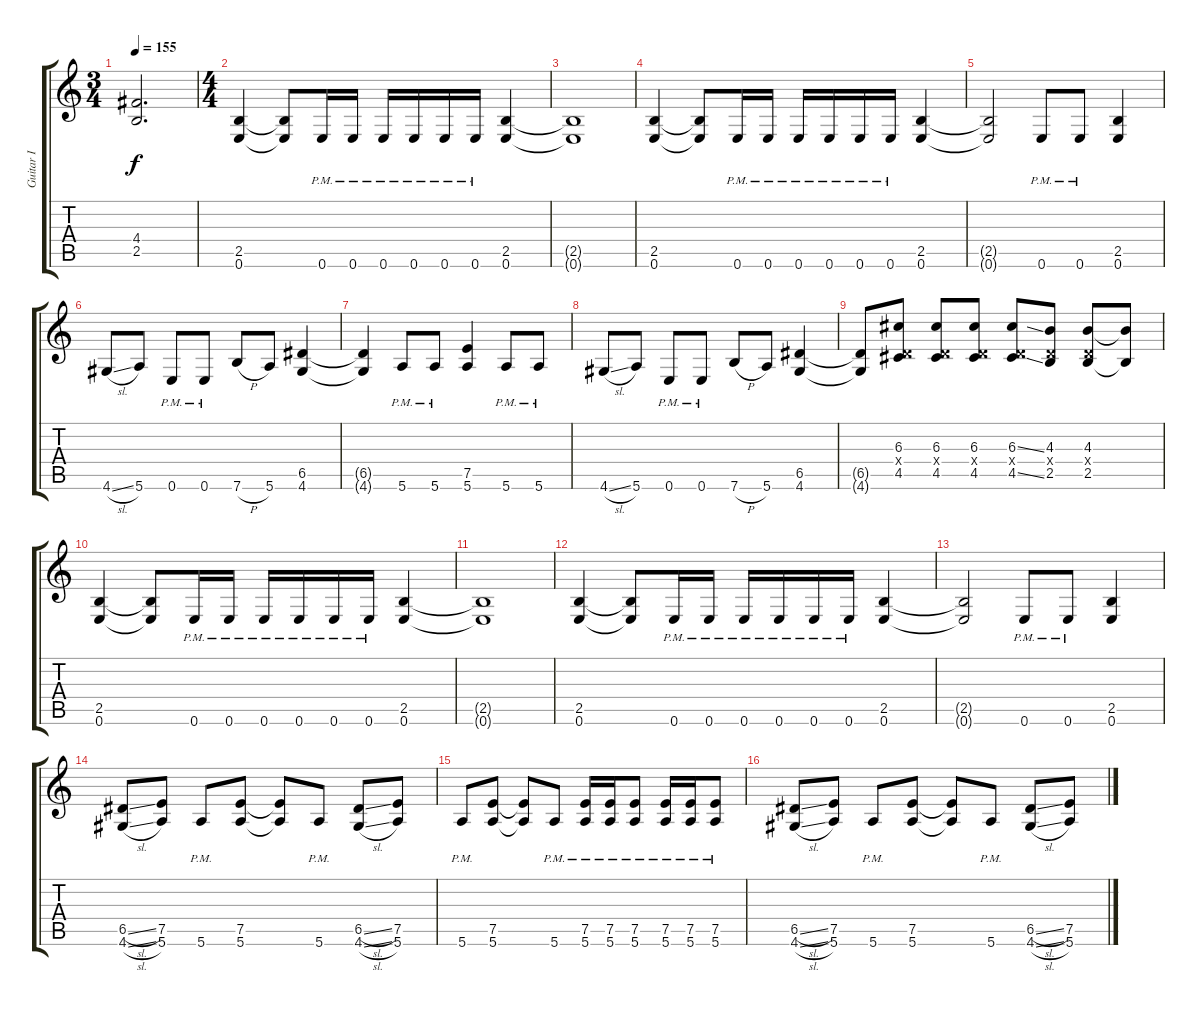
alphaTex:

\track ("Guitar I" "Guitar I") {instrument overdrivenguitar}
\staff {score tabs}
\tuning (E4 B3 G3 D3 A2 E2) {hide}
\ts (3 4)
\tempo 155
\clef g2
\ks c
(4.4{t} 2.5{t}).2{d dy f} |
\ts (4 4)
(2.5 0.6).4 (2.5{t} 0.6{t}).8 0.6{pm}.16 0.6{pm}.16 0.6{pm}.16 0.6{pm}.16 0.6{pm}.16 0.6{pm}.16 (2.5 0.6).4 |
(2.5{t} 0.6{t}).1 |
(2.5 0.6).4 (2.5{t} 0.6{t}).8 0.6{pm}.16 0.6{pm}.16 0.6{pm}.16 0.6{pm}.16 0.6{pm}.16 0.6{pm}.16 (2.5 0.6).4 |
(2.5{t} 0.6{t}).2 0.6{pm}.8 0.6{pm}.8 (2.5 0.6).4 |
4.6{sl}.8 5.6.8 0.6{pm}.8 0.6{pm}.8 7.6{h}.8 5.6.8 (6.5 4.6).4 |
(6.5{t} 4.6{t}).4 5.6{pm}.8 5.6{pm}.8 (7.5 5.6).4 5.6{pm}.8 5.6{pm}.8 |
4.6{sl}.8 5.6.8 0.6{pm}.8 0.6{pm}.8 7.6{h}.8 5.6.8 (6.5 4.6).4 |
(6.5{t} 4.6{t}).8 (6.3 0.4{x} 4.5).8 (6.3 0.4{x} 4.5).8 (6.3 0.4{x} 4.5).8 (6.3{ss} 0.4{x} 4.5{ss}).8 (4.3 0.4{x} 2.5).8 (4.3 0.4{x} 2.5).8 (4.3{t} 2.5{t}).8 |
(2.5 0.6).4 (2.5{t} 0.6{t}).8 0.6{pm}.16 0.6{pm}.16 0.6{pm}.16 0.6{pm}.16 0.6{pm}.16 0.6{pm}.16 (2.5 0.6).4 |
(2.5{t} 0.6{t}).1 |
(2.5 0.6).4 (2.5{t} 0.6{t}).8 0.6{pm}.16 0.6{pm}.16 0.6{pm}.16 0.6{pm}.16 0.6{pm}.16 0.6{pm}.16 (2.5 0.6).4 |
(2.5{t} 0.6{t}).2 0.6{pm}.8 0.6{pm}.8 (2.5 0.6).4 |
(6.5{sl} 4.6{sl}).8 (7.5 5.6).8 5.6{pm}.8 (7.5 5.6).8 (7.5{t} 5.6{t}).8 5.6{pm}.8 (6.5{sl} 4.6{sl}).8 (7.5 5.6).8 |
5.6{pm}.8 (7.5 5.6).8 (7.5{t} 5.6{t}).8 5.6{pm}.8 (7.5{pm} 5.6{pm}).16 (7.5{pm} 5.6{pm}).16 (7.5{pm} 5.6{pm}).8 (7.5{pm} 5.6{pm}).16 (7.5{pm} 5.6{pm}).16 (7.5{pm} 5.6{pm}).8 |
(6.5{sl} 4.6{sl}).8 (7.5 5.6).8 5.6{pm}.8 (7.5 5.6).8 (7.5{t} 5.6{t}).8 5.6{pm}.8 (6.5{sl} 4.6{sl}).8 (7.5 5.6).8
